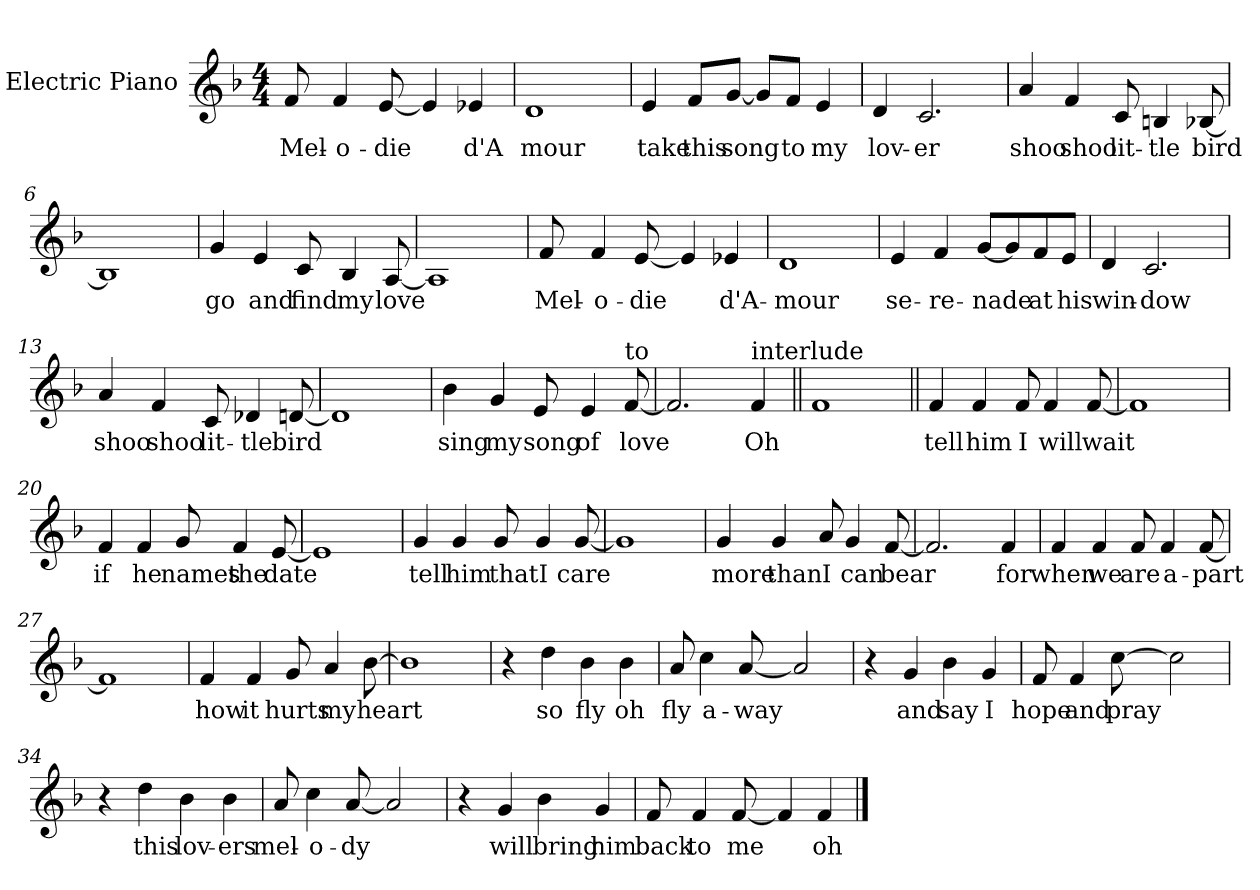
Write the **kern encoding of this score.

**kern	**text
*part1	*part1
*staff1	*staff1
*I"Electric Piano	*
*I'E.Pno	*
*clefG2	*
*k[b-]	*
*F:	*
*M4/4	*
=1	=1
8f/	Mel-
4f/	-o-
[8e/	-die
4e/]	.
4e-X/	d'A
=2	=2
1d	mour
=3	=3
4e/	take
8f/L	this
[8g/J	song
8g/L]	.
8f/J	to
4e/	my
=4	=4
4d/	lov-
2.c/	-er
!!LO:LB:g=z
=5	=5
4a/	shoo
4f/	shoo
8c/	lit-
4Bn/	tle
[8B-X/	bird
=6	=6
1B-]	.
=7	=7
4g/	go
4e/	and
8c/	find
4B-/	my
[8A/	love
=8	=8
1A]	.
=9	=9
8f/	Mel-
4f/	-o-
[8e/	-die
4e/]	.
4e-X/	d'A-
!!LO:LB:g=z
=10	=10
1d	-mour
=11	=11
4e/	se-
4f/	-re-
[8g/L	-nade
8g/]	.
8f/	at
8e/J	his
=12	=12
4d/	win-
2.c/	-dow
=13	=13
4a/	shoo
4f/	shoo
8c/	lit-
4d-X/	-tle
[8dn/	bird
=14	=14
1d]	.
!!LO:LB:g=z
=15	=15
4b-\	sing
4g/	my
8e/	song
4e/	of
!LO:TX:a:t=to	!
[8f/	love
=16	=16
2.f/]	.
!LO:TX:a:t=interlude	!
4f/	Oh
=17||	=17||
1f	.
=18||	=18||
4f/	tell
4f/	him
8f/	I
4f/	will
[8f/	wait
=19	=19
1f]	.
!!LO:LB:g=z
=20	=20
4f/	if
4f/	he
8g/	names
4f/	the
[8e/	date
=21	=21
1e]	.
=22	=22
4g/	tell
4g/	him
8g/	that
4g/	I
[8g/	care
=23	=23
1g]	.
=24	=24
4g/	more
4g/	than
8a/	I
4g/	can
[8f/	bear
!!LO:LB:g=z
=25	=25
2.f/]	.
4f/	for
=26	=26
4f/	when
4f/	we
8f/	are
4f/	a-
[8f/	-part
=27	=27
1f]	.
=28	=28
4f/	how
4f/	it
8g/	hurts
4a/	my
[8b-\	heart
=29	=29
1b-]	.
=30	=30
4r	.
4dd\	so
4b-\	fly
4b-\	oh
!!LO:LB:g=z
=31	=31
8a/	fly
4cc\	a-
[8a/	-way
2a/]	.
=32	=32
4r	.
4g/	and
4b-\	say
4g/	I
=33	=33
8f/	hope
4f/	and
[8cc\	pray
2cc\]	.
=34	=34
4r	.
4dd\	this
4b-\	lov-
4b-\	-ers
=35	=35
8a/	mel-
4cc\	-o-
[8a/	-dy
2a/]	.
!!LO:LB:g=z
=36	=36
4r	.
4g/	will
4b-\	bring
4g/	him
=37	=37
8f/	back
4f/	to
[8f/	me
4f/]	.
4f/	oh
==	==
*-	*-
